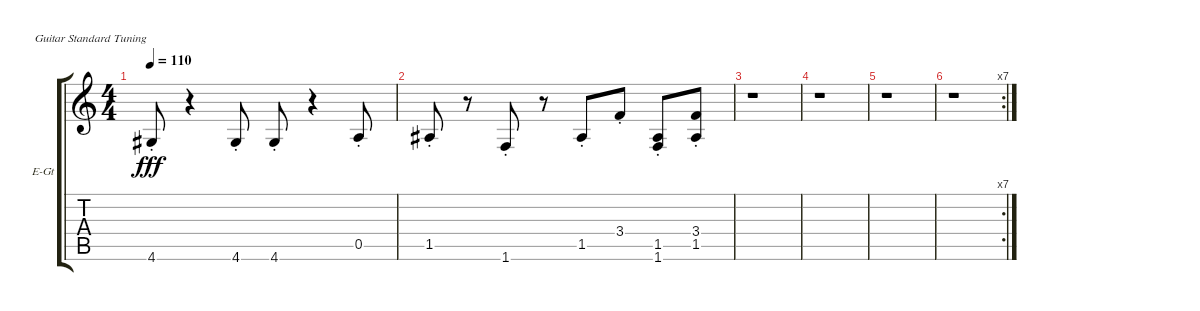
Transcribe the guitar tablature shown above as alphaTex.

\defaultSystemsLayout 4
\bracketExtendMode groupsimilarinstruments
\firstSystemTrackNameOrientation horizontal
\otherSystemsTrackNameOrientation horizontal
\track ("Some Horn" "E-Gt") {instrument bassoon}
\staff {score tabs}
\tuning (E4 B3 G3 D3 A2 E2)
\displaytranspose 12
\ts (4 4)
\tempo 110
\clef g2
\scale
0.333333
\ks c
4.6{st}.8{dy fff} r.4 4.6{st}.8 4.6{st}.8 r.4 0.5{st}.8 |
\scale
0.333333 1.5{st}.8 r.8 1.6{st}.8 r.8 1.5{st}.8 3.4{st}.8 (1.6{st} 1.5{st}).8 (1.5{st} 3.4{st}).8 |
\scale
0.333333 r.1 |
\scale
0.333333 r.1 |
\scale
0.333333 r.1 |
\rc 7
r.1
